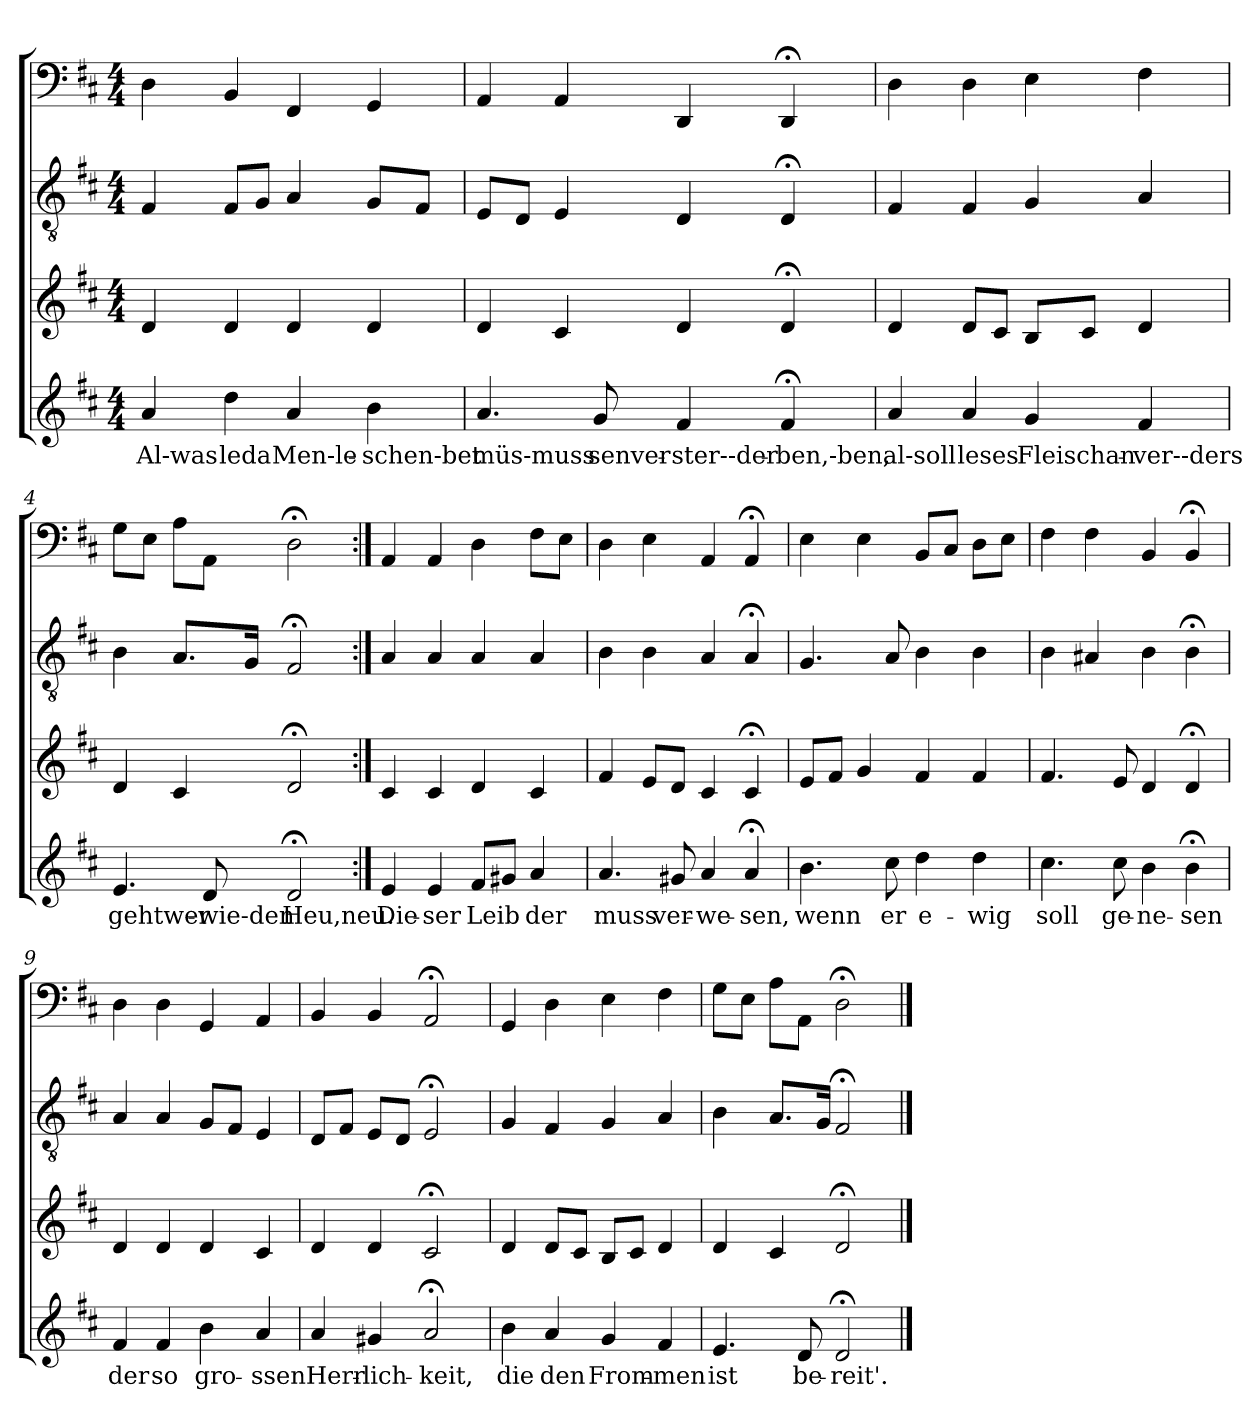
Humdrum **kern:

**kern	**text	**kern	**kern	**kern
*part4	*part4	*part3	*part2	*part1
*staff4	*staff4	*staff3	*staff2	*staff1
*clefG2	*	*clefG2	*clefGv2	*clefF4
*k[f#c#]	*	*k[f#c#]	*k[f#c#]	*k[f#c#]
*D:	*	*D:	*D:	*D:
*M4/4	*	*M4/4	*M4/4	*M4/4
=1	=1	=1	=1	=1
4a/	Al-was	4d/	4F#/	4D\
4dd\	-leda	4d/	8F#/L	4BB/
.	.	.	8G/J	.
4a/	Men-le-	4d/	4A/	4FF#/
4b\	-schen-bet	4d/	8G/L	4GG/
.	.	.	8F#/J	.
=2	=2	=2	=2	=2
4.a/	müs-muss	4d/	8E/L	4AA/
.	.	.	8D/J	.
.	.	4c#/	4E/	4AA/
8g/	-senver-	.	.	.
4f#/	ster--der-	4d/	4D/	4DD/
4f#;</	-ben,-ben,	4d;</	4D;</	4DD;</
=3	=3	=3	=3	=3
4a/	al-soll	4d/	4F#/	4D\
4a/	-leses	8d/L	4F#/	4D\
.	.	8c#/J	.	.
4g/	Fleischan-	8B/L	4G/	4E\
.	.	8c#/J	.	.
4f#/	ver--ders	4d/	4A/	4F#\
=4	=4	=4	=4	=4
4.e/	-gehtwer-	4d/	4B\	8G\L
.	.	.	.	8E\J
.	.	4c#/	8.A/L	8A\L
8d/	wie-den	.	.	8AA\J
.	.	.	16G/Jk	.
2d;</	Heu,neu.	2d;</	2F#;</	2D;<\
=5:|!	=5:|!	=5:|!	=5:|!	=5:|!
4e/	Die-	4c#/	4A/	4AA/
4e/	-ser	4c#/	4A/	4AA/
8f#/L	Leib	4d/	4A/	4D\
8g#X/J	.	.	.	.
4a/	der	4c#/	4A/	8F#\L
.	.	.	.	8E\J
=6	=6	=6	=6	=6
4.a/	muss	4f#/	4B\	4D\
.	.	8e/L	4B\	4E\
8g#X/	ver-	8d/J	.	.
4a/	-we-	4c#/	4A/	4AA/
4a;</	-sen,	4c#;</	4A;</	4AA;</
=7	=7	=7	=7	=7
4.b\	wenn	8e/L	4.G/	4E\
.	.	8f#/J	.	.
.	.	4g/	.	4E\
8cc#\	er	.	8A/	.
4dd\	e-	4f#/	4B\	8BB/L
.	.	.	.	8C#/J
4dd\	-wig	4f#/	4B\	8D\L
.	.	.	.	8E\J
=8	=8	=8	=8	=8
4.cc#\	soll	4.f#/	4B\	4F#\
.	.	.	4A#X/	4F#\
8cc#\	ge-	8e/	.	.
4b\	-ne-	4d/	4B\	4BB/
4b;<\	-sen	4d;</	4B;<\	4BB;</
=9	=9	=9	=9	=9
4f#/	der	4d/	4A/	4D\
4f#/	so	4d/	4A/	4D\
4b\	gro-	4d/	8G/L	4GG/
.	.	.	8F#/J	.
4a/	-ssen	4c#/	4E/	4AA/
=10	=10	=10	=10	=10
4a/	Herr-	4d/	8D/L	4BB/
.	.	.	8F#/J	.
4g#X/	-lich-	4d/	8E/L	4BB/
.	.	.	8D/J	.
2a;</	-keit,	2c#;</	2E;</	2AA;</
=11	=11	=11	=11	=11
4b\	die	4d/	4G/	4GG/
4a/	den	8d/L	4F#/	4D\
.	.	8c#/J	.	.
4g/	From-	8B/L	4G/	4E\
.	.	8c#/J	.	.
4f#/	-men	4d/	4A/	4F#\
=12	=12	=12	=12	=12
4.e/	ist	4d/	4B\	8G\L
.	.	.	.	8E\J
.	.	4c#/	8.A/L	8A\L
8d/	be-	.	.	8AA\J
.	.	.	16G/Jk	.
2d;</	-reit'.	2d;</	2F#;</	2D;<\
==	==	==	==	==
*-	*-	*-	*-	*-
